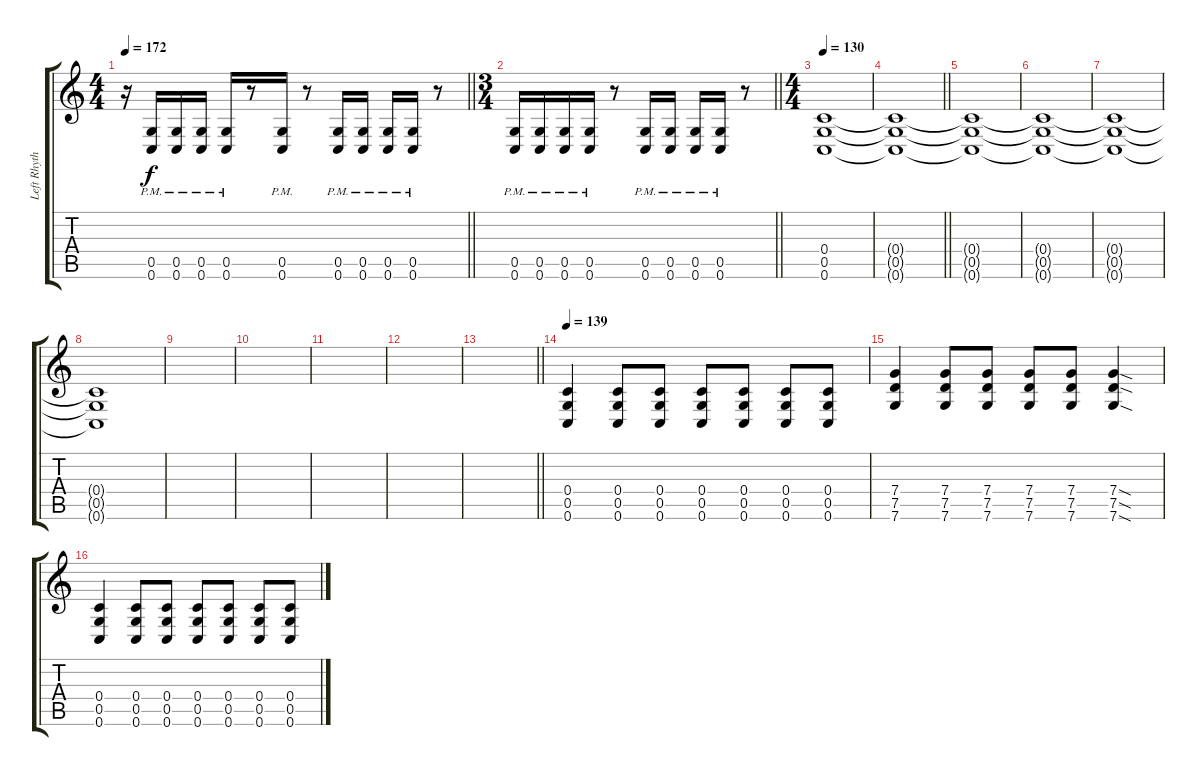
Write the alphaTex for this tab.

\track ("Left Rhythm" "Left Rhyth") {instrument distortionguitar}
\staff {score tabs}
\tuning (D4 A3 F3 C3 G2 C2) {hide}
\ts (4 4)
\tempo 172
\clef g2
\barLineRight lightlight
\ks c
r.16{dy f} (0.5{pm} 0.6{pm}).16 (0.5{pm} 0.6{pm}).16 (0.5{pm} 0.6{pm}).16 (0.5{pm} 0.6{pm}).16 r.8 (0.5{pm} 0.6{pm}).16 r.8 (0.5{pm} 0.6{pm}).16 (0.5{pm} 0.6{pm}).16 (0.5{pm} 0.6{pm}).16 (0.5{pm} 0.6{pm}).16 r.8 |
\ts (3 4)
\section ("" "")
\barLineRight lightlight
(0.5{pm} 0.6{pm}).16 (0.5{pm} 0.6{pm}).16 (0.5{pm} 0.6{pm}).16 (0.5{pm} 0.6{pm}).16 r.8 (0.5{pm} 0.6{pm}).16 (0.5{pm} 0.6{pm}).16 (0.5{pm} 0.6{pm}).16 (0.5{pm} 0.6{pm}).16 r.8 |
\ts (4 4)
\section ("" "")
\tempo 130
(0.4 0.5 0.6).1 |
\barLineRight lightlight
(0.4{t} 0.5{t} 0.6{t}).1 |
\section ("" "")
(0.4{t} 0.5{t} 0.6{t}).1{volume 0} |
(0.4{t} 0.5{t} 0.6{t}).1 |
(0.4{t} 0.5{t} 0.6{t}).1 |
(0.4{t} 0.5{t} 0.6{t}).1 |
|
|
|
|
\barLineRight lightlight
|
\section ("" "")
\tempo 139
(0.4 0.5 0.6).4 (0.4 0.5 0.6).8 (0.4 0.5 0.6).8 (0.4 0.5 0.6).8 (0.4 0.5 0.6).8 (0.4 0.5 0.6).8 (0.4 0.5 0.6).8 |
(7.4 7.5 7.6).4 (7.4 7.5 7.6).8 (7.4 7.5 7.6).8 (7.4 7.5 7.6).8 (7.4 7.5 7.6).8 (7.4{sod} 7.5{sod} 7.6{sod}).4 |
(0.4 0.5 0.6).4 (0.4 0.5 0.6).8 (0.4 0.5 0.6).8 (0.4 0.5 0.6).8 (0.4 0.5 0.6).8 (0.4 0.5 0.6).8 (0.4 0.5 0.6).8
